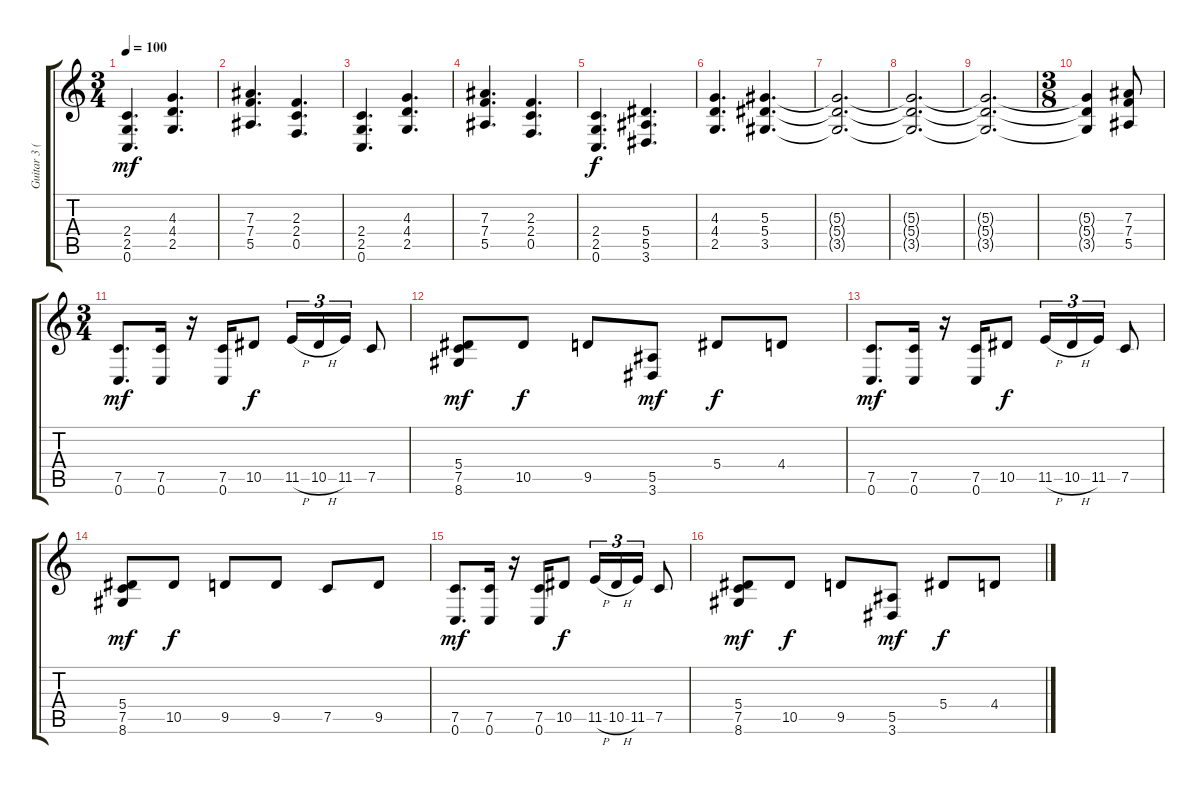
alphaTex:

\track ("Guitar 3 (Rhytm)" "Guitar 3 (") {instrument distortionguitar}
\staff {score tabs}
\tuning (C4 G3 Eb3 Bb2 F2 C2) {hide}
\ts (3 4)
\tempo 100
\clef g2
\ks c
(2.4 2.5 0.6).4{d dy mf} (4.3 4.4 2.5).4{d} |
(7.3 7.4 5.5).4{d} (2.3 2.4 0.5).4{d} |
(2.4 2.5 0.6).4{d} (4.3 4.4 2.5).4{d} |
(7.3 7.4 5.5).4{d} (2.3 2.4 0.5).4{d} |
(2.4 2.5 0.6).4{d dy f} (5.4 5.5 3.6).4{d} |
(4.3 4.4 2.5).4{d} (5.3 5.4 3.5).4{d} |
(5.3{t} 5.4{t} 3.5{t}).2{d} |
(5.3{t} 5.4{t} 3.5{t}).2{d} |
(5.3{t} 5.4{t} 3.5{t}).2{d} |
\ts (3 8)
(5.3{t} 5.4{t} 3.5{t}).4 (7.3 7.4 5.5).8 |
\ts (3 4)
(7.5 0.6).8{d dy mf} (7.5 0.6).16 r.16 (7.5 0.6).16 10.5.8{dy f} 11.5{h}.16{tu (3 2)} 10.5{h}.16{tu (3 2)} 11.5.16{tu (3 2)} 7.5.8 |
(5.4 7.5 8.6).8{dy mf} 10.5.8{dy f} 9.5.8 (5.5 3.6).8{dy mf} 5.4.8{dy f} 4.4.8 |
(7.5 0.6).8{d dy mf} (7.5 0.6).16 r.16 (7.5 0.6).16 10.5.8{dy f} 11.5{h}.16{tu (3 2)} 10.5{h}.16{tu (3 2)} 11.5.16{tu (3 2)} 7.5.8 |
(5.4 7.5 8.6).8{dy mf} 10.5.8{dy f} 9.5.8 9.5.8 7.5.8 9.5.8 |
(7.5 0.6).8{d dy mf} (7.5 0.6).16 r.16 (7.5 0.6).16 10.5.8{dy f} 11.5{h}.16{tu (3 2)} 10.5{h}.16{tu (3 2)} 11.5.16{tu (3 2)} 7.5.8 |
(5.4 7.5 8.6).8{dy mf} 10.5.8{dy f} 9.5.8 (5.5 3.6).8{dy mf} 5.4.8{dy f} 4.4.8
